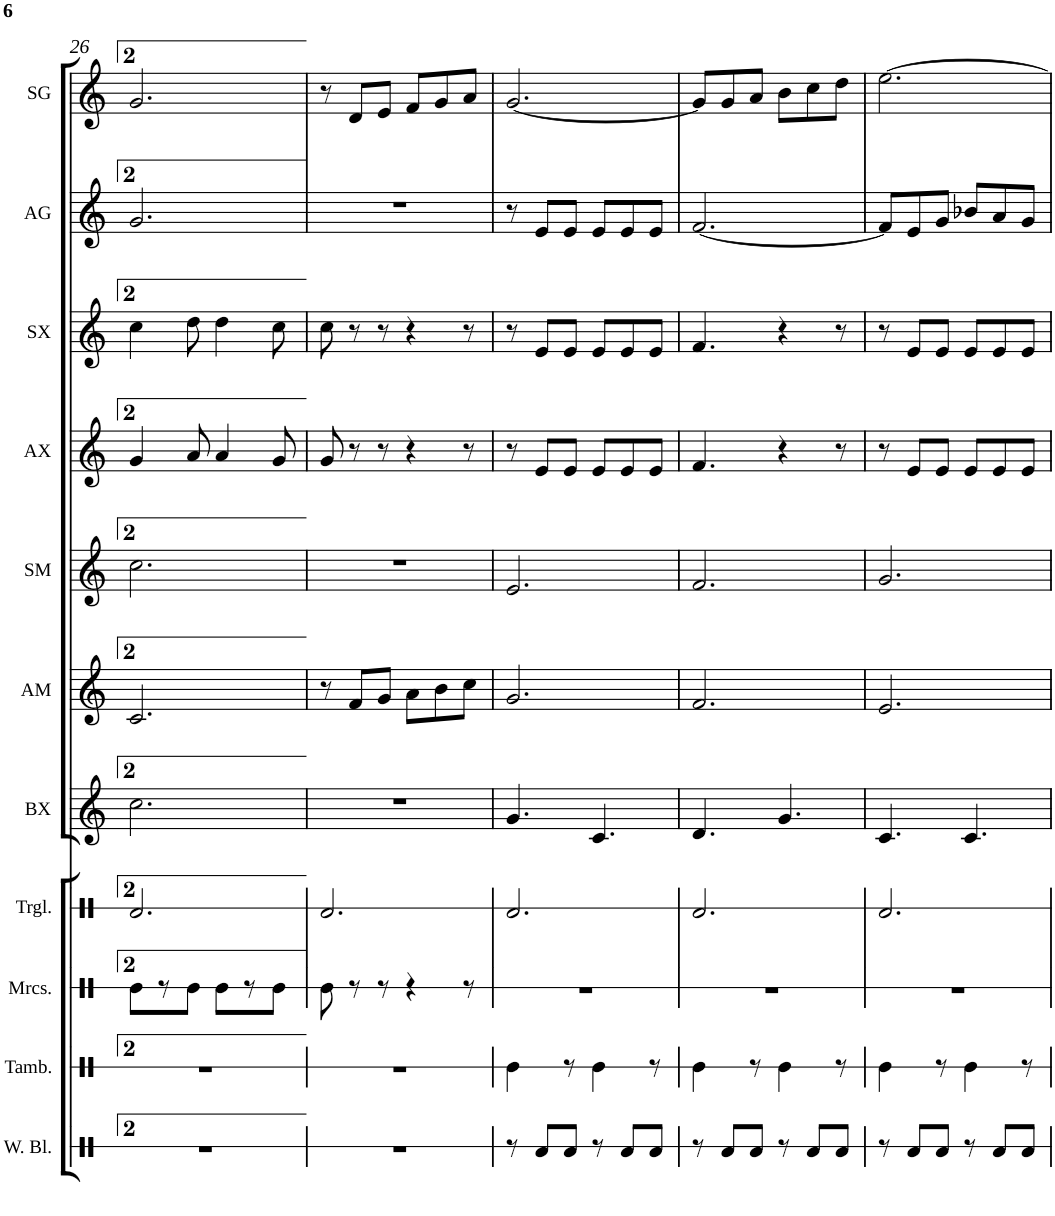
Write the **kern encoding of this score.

**kern	**kern	**kern	**kern	**kern	**kern	**kern	**kern	**kern	**kern	**kern
*part11	*part10	*part9	*part8	*part7	*part6	*part5	*part4	*part3	*part2	*part1
*staff11	*staff10	*staff9	*staff8	*staff7	*staff6	*staff5	*staff4	*staff3	*staff2	*staff1
*I"Wood Blocks	*I"Tambourine	*I"Maracas	*I"Triangle	*I"Bass Xylophone	*I"Alto Metallophone	*I"Soprano Metallophone	*I"Alto Xylophone	*I"Soprano Xylophone	*I"Alto Glockenspiel	*I"Soprano Glockenspiel
*I'W. Bl.	*I'Tamb.	*I'Mrcs.	*I'Trgl.	*I'BX	*I'AM	*I'SM	*I'AX	*I'SX	*I'AG	*I'SG
!!LO:PB:g=z
*clefX	*clefX	*clefX	*clefX	*clefG2	*clefG2	*clefG2	*clefG2	*clefG2	*clefG2	*clefG2
*	*	*	*	*Trd7c12	*	*Trd-7c-12	*	*Trd-7c-12	*Trd-7c-12	*Trd-14c-24
*k[]	*k[]	*k[]	*k[]	*k[]	*k[]	*k[]	*k[]	*k[]	*k[]	*k[]
*M6/8	*M6/8	*M6/8	*M6/8	*M6/8	*M6/8	*M6/8	*M6/8	*M6/8	*M6/8	*M6/8
=26	=26	=26	=26	=26	=26	=26	=26	=26	=26	=26
2.r	2.r	8Re\L	2.Rd/	2.cc\	2.c/	2.cc\	4g/	4cc\	2.g/	2.g/
.	.	8r	.	.	.	.	.	.	.	.
.	.	8Re\J	.	.	.	.	8a/	8dd\	.	.
.	.	8Re\L	.	.	.	.	4a/	4dd\	.	.
.	.	8r	.	.	.	.	.	.	.	.
.	.	8Re\J	.	.	.	.	8g/	8cc\	.	.
=27	=27	=27	=27	=27	=27	=27	=27	=27	=27	=27
2.r	2.r	8Re\	2.Rd/	2.r	8r	2.r	8g/	8cc\	2.r	8r
.	.	8r	.	.	8f/L	.	8r	8r	.	8d/L
.	.	8r	.	.	8g/J	.	8r	8r	.	8e/J
.	.	4r	.	.	8a\L	.	4r	4r	.	8f/L
.	.	.	.	.	8b\	.	.	.	.	8g/
.	.	8r	.	.	8cc\J	.	8r	8r	.	8a/J
=28	=28	=28	=28	=28	=28	=28	=28	=28	=28	=28
8r	4Re\	2.r	2.Rd/	4.g/	2.g/	2.e/	8r	8r	8r	[2.g/
8Rd/L	.	.	.	.	.	.	8e/L	8e/L	8e/L	.
8Rd/J	8r	.	.	.	.	.	8e/J	8e/J	8e/J	.
8r	4Re\	.	.	4.c/	.	.	8e/L	8e/L	8e/L	.
8Rd/L	.	.	.	.	.	.	8e/	8e/	8e/	.
8Rd/J	8r	.	.	.	.	.	8e/J	8e/J	8e/J	.
=29	=29	=29	=29	=29	=29	=29	=29	=29	=29	=29
8r	4Re\	2.r	2.Rd/	4.d/	2.f/	2.f/	4.f/	4.f/	[2.f/	8g/L]
8Rd/L	.	.	.	.	.	.	.	.	.	8g/
8Rd/J	8r	.	.	.	.	.	.	.	.	8a/J
8r	4Re\	.	.	4.g/	.	.	4r	4r	.	8b\L
8Rd/L	.	.	.	.	.	.	.	.	.	8cc\
8Rd/J	8r	.	.	.	.	.	8r	8r	.	8dd\J
=30	=30	=30	=30	=30	=30	=30	=30	=30	=30	=30
8r	4Re\	2.r	2.Rd/	4.c/	2.e/	2.g/	8r	8r	8f/L]	[2.ee\
8Rd/L	.	.	.	.	.	.	8e/L	8e/L	8e/	.
8Rd/J	8r	.	.	.	.	.	8e/J	8e/J	8g/J	.
8r	4Re\	.	.	4.c/	.	.	8e/L	8e/L	8b-X/L	.
8Rd/L	.	.	.	.	.	.	8e/	8e/	8a/	.
8Rd/J	8r	.	.	.	.	.	8e/J	8e/J	8g/J	.
=	=	=	=	=	=	=	=	=	=	=
*-	*-	*-	*-	*-	*-	*-	*-	*-	*-	*-
